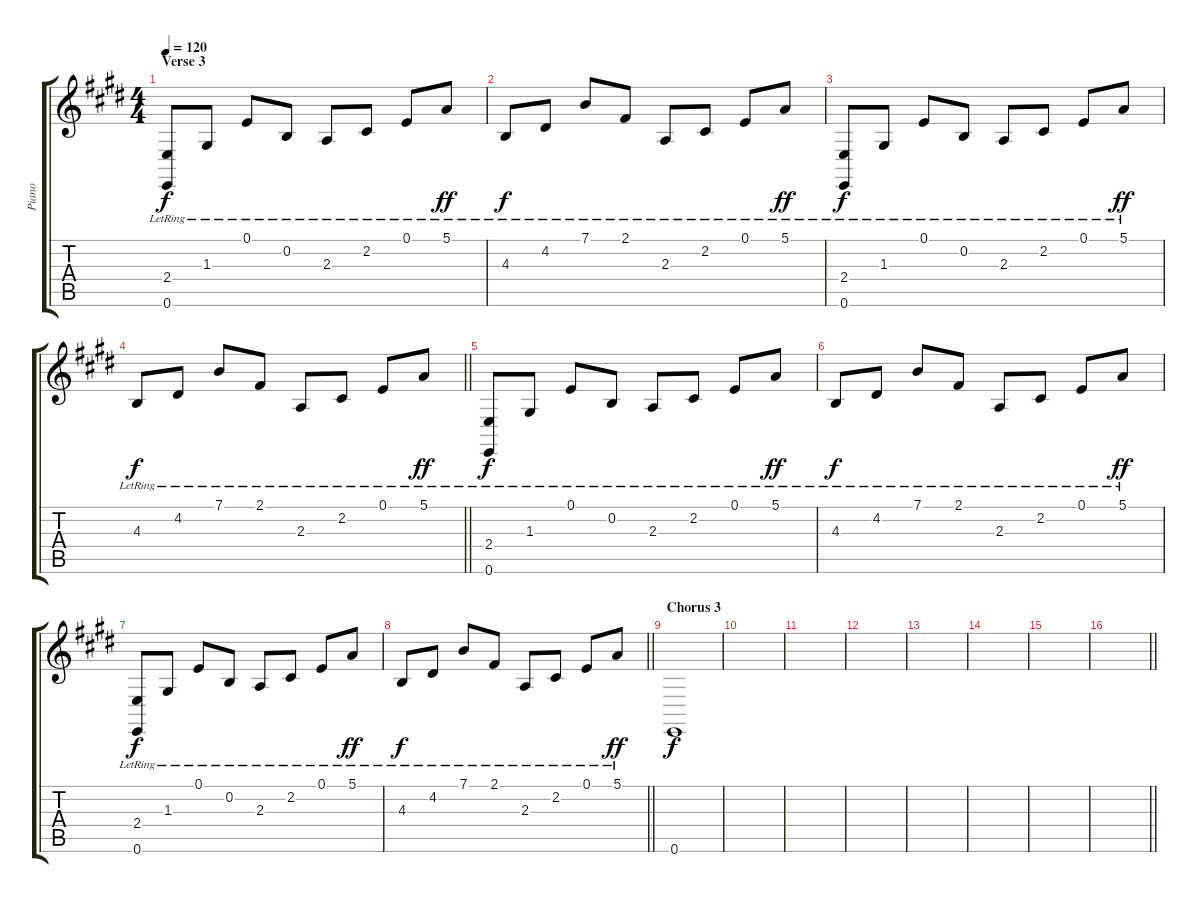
\track ("Piano" "Piano") {instrument acousticgrandpiano}
\staff {score tabs}
\tuning (E4 B3 G3 D3 A2 E2) {hide}
\ts (4 4)
\section ("" "Verse 3")
\tempo 120
\clef g2
\ks e
(2.4{lr} 0.6{lr}).8{dy f} 1.3{lr}.8 0.1{lr}.8 0.2{lr}.8 2.3{lr}.8 2.2{lr}.8 0.1{lr}.8 5.1{lr}.8{dy ff} |
4.3{lr}.8{dy f} 4.2{lr}.8 7.1{lr}.8 2.1{lr}.8 2.3{lr}.8 2.2{lr}.8 0.1{lr}.8 5.1{lr}.8{dy ff} |
(2.4{lr} 0.6{lr}).8{dy f} 1.3{lr}.8 0.1{lr}.8 0.2{lr}.8 2.3{lr}.8 2.2{lr}.8 0.1{lr}.8 5.1{lr}.8{dy ff} |
\barLineRight lightlight
4.3{lr}.8{dy f} 4.2{lr}.8 7.1{lr}.8 2.1{lr}.8 2.3{lr}.8 2.2{lr}.8 0.1{lr}.8 5.1{lr}.8{dy ff} |
(2.4{lr} 0.6{lr}).8{dy f} 1.3{lr}.8 0.1{lr}.8 0.2{lr}.8 2.3{lr}.8 2.2{lr}.8 0.1{lr}.8 5.1{lr}.8{dy ff} |
4.3{lr}.8{dy f} 4.2{lr}.8 7.1{lr}.8 2.1{lr}.8 2.3{lr}.8 2.2{lr}.8 0.1{lr}.8 5.1{lr}.8{dy ff} |
(2.4{lr} 0.6{lr}).8{dy f} 1.3{lr}.8 0.1{lr}.8 0.2{lr}.8 2.3{lr}.8 2.2{lr}.8 0.1{lr}.8 5.1{lr}.8{dy ff} |
\barLineRight lightlight
4.3{lr}.8{dy f} 4.2{lr}.8 7.1{lr}.8 2.1{lr}.8 2.3{lr}.8 2.2{lr}.8 0.1{lr}.8 5.1{lr}.8{dy ff} |
\section ("" "Chorus 3")
0.6.1{dy f} |
|
|
|
|
|
|
\barLineRight lightlight
